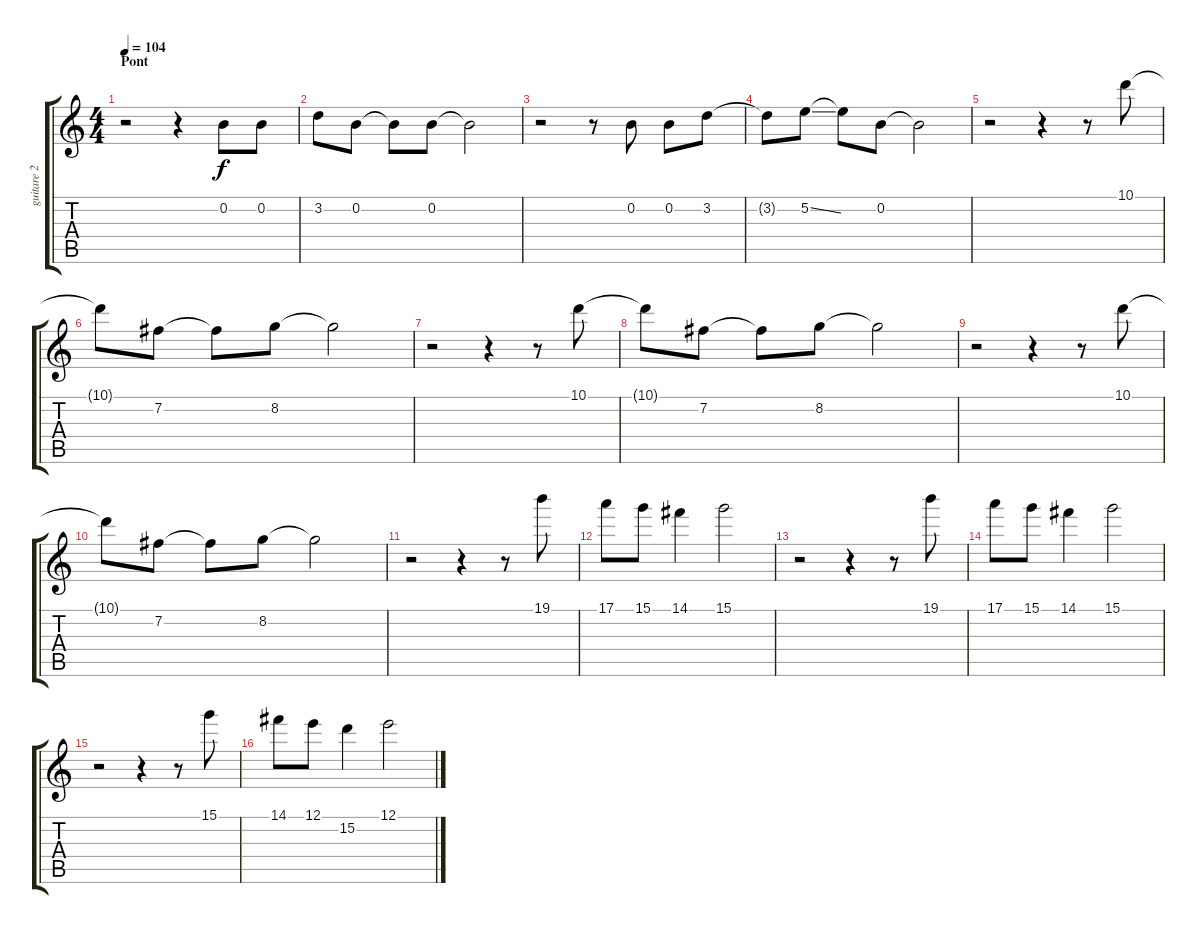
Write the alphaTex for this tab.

\track ("guitare 2" "guitare 2") {instrument electricguitarclean}
\staff {score tabs}
\tuning (E4 B3 G3 D3 A2 E2) {hide}
\ts (4 4)
\section ("" "Pont")
\tempo 104
\clef g2
\ks c
r.2{dy f} r.4 0.2.8 0.2.8 |
3.2.8 0.2.8 0.2{t}.8 0.2.8 0.2{t}.2 |
r.2 r.8 0.2.8 0.2.8 3.2.8 |
3.2{t}.8 5.2{ss}.8 5.2{t}.8 0.2.8 0.2{t}.2 |
r.2 r.4 r.8 10.1.8 |
10.1{t}.8 7.2.8 7.2{t}.8 8.2.8 8.2{t}.2 |
r.2 r.4 r.8 10.1.8 |
10.1{t}.8 7.2.8 7.2{t}.8 8.2.8 8.2{t}.2 |
r.2 r.4 r.8 10.1.8 |
10.1{t}.8 7.2.8 7.2{t}.8 8.2.8 8.2{t}.2 |
r.2 r.4 r.8 19.1.8 |
17.1.8 15.1.8 14.1.4 15.1.2 |
r.2 r.4 r.8 19.1.8 |
17.1.8 15.1.8 14.1.4 15.1.2 |
r.2 r.4 r.8 15.1.8 |
14.1.8 12.1.8 15.2.4 12.1.2
